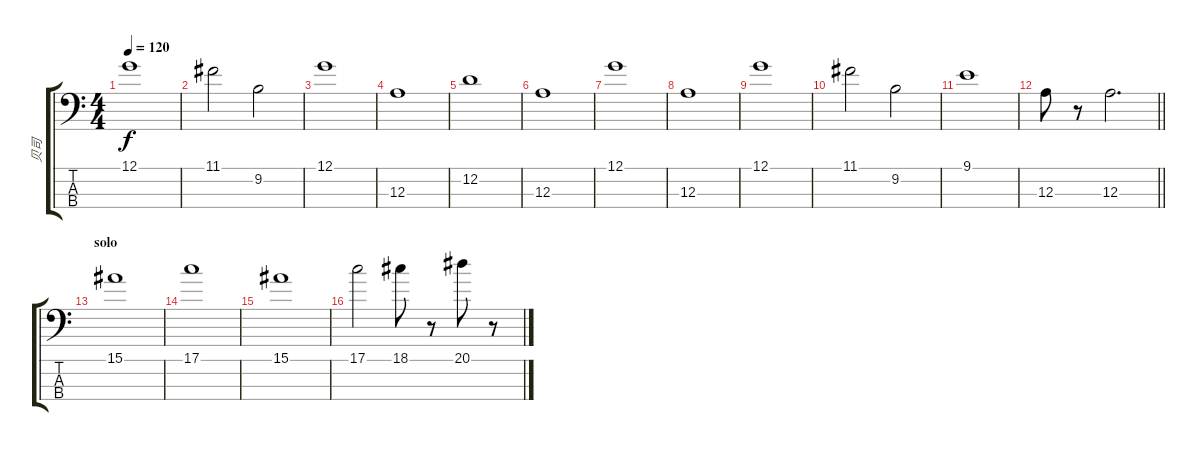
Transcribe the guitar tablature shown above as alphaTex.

\track ("贝司" "贝司") {instrument electricbassfinger}
\staff {score tabs}
\tuning (G2 D2 A1 E1) {hide}
\ts (4 4)
\tempo 120
\clef f4
\ks c
12.1.1{dy f} |
11.1.2 9.2.2 |
12.1.1 |
12.3.1 |
12.2.1 |
12.3.1 |
12.1.1 |
12.3.1 |
12.1.1 |
11.1.2 9.2.2 |
9.1.1 |
\barLineRight lightlight
12.3.8 r.8 12.3.2{d} |
\section ("" "solo")
15.1.1 |
17.1.1 |
15.1.1 |
17.1.2 18.1.8 r.8 20.1.8 r.8
